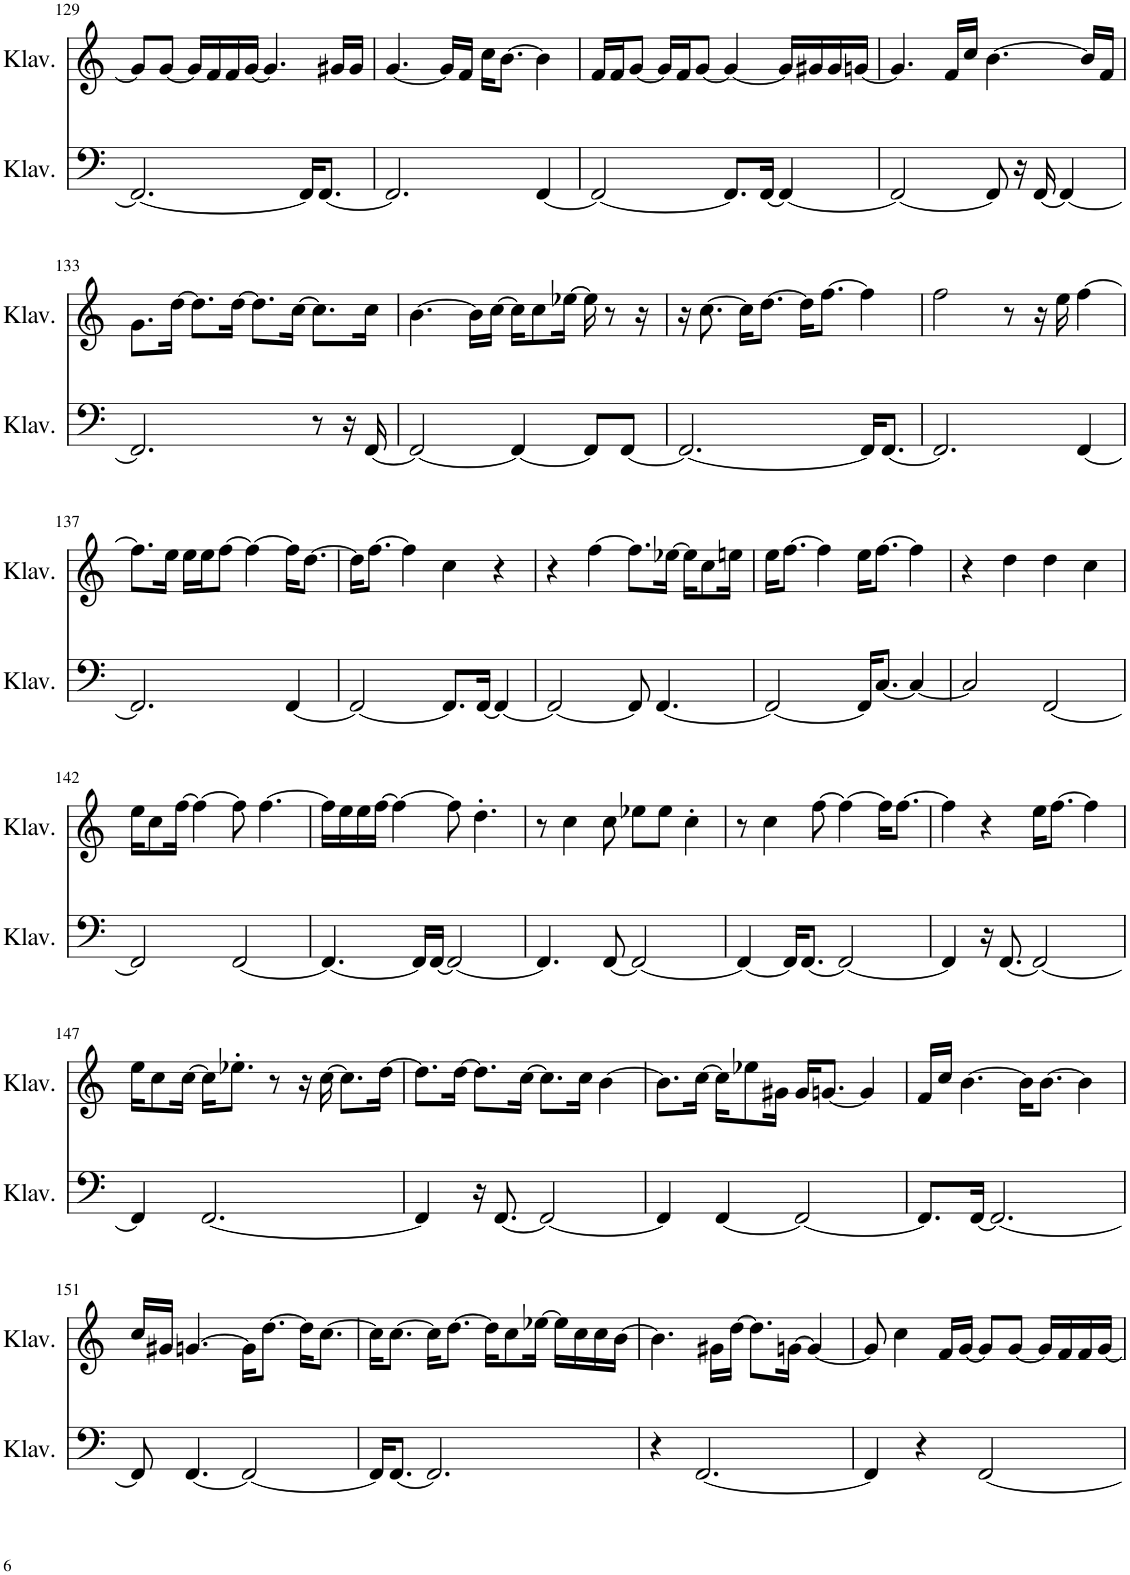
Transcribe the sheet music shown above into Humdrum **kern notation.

**kern	**kern
*part2	*part1
*staff2	*staff1
*I"Klavier	*I"Klavier
*I'Klav.	*I'Klav.
!!LO:PB:g=z
*clefF4	*clefG2
*k[]	*k[]
*M4/4	*M4/4
=129	=129
2.FF/_	8g/L]
.	[8g/J
.	16g/LL]
.	16f/
.	16f/
.	[16g/JJ
.	4.g/]
16FF/KL]	.
[8.FF/J	.
.	16g#X/LL
.	16g#/JJ
=130	=130
2.FF/]	[4.g/
.	16g/LL]
.	16f/JJ
.	16cc\KL
.	[8.b\J
[4FF/	4b\]
=131	=131
2FF/_	16f/LL
.	16f/J
.	[8g/J
.	16g/LL]
.	16f/J
.	[8g/J
8.FF/L]	4g/_
[16FF/Jk	.
4FF/_	16g/LL]
.	16g#X/
.	16g#/
.	[16gn/JJ
=132	=132
2FF/_	4.g/]
.	16f/LL
.	16cc/JJ
8FF/]	[4.b\
16r	.
[16FF/	.
4FF/_	.
.	16b/LL]
.	16f/JJ
!!LO:LB:g=z
=133	=133
2.FF/]	8.g\L
.	[16dd\Jk
.	8.dd\L]
.	[16dd\Jk
.	8.dd\L]
.	[16cc\Jk
8r	8.cc\L]
16r	.
[16FF/	16cc\Jk
=134	=134
2FF/_	[4.b\
.	16b\LL]
.	[16cc\JJ
4FF/_	16cc\KL]
.	8cc\
.	[16ee-X\Jk
8FF/L]	16ee-\]
.	8r
[8FF/J	.
.	16r
=135	=135
2.FF/_	16r
.	[8.cc\
.	16cc\KL]
.	[8.dd\J
.	16dd\KL]
.	[8.ff\J
16FF/KL]	4ff\]
[8.FF/J	.
=136	=136
2.FF/]	2ff\
.	8r
.	16r
.	16ee\
[4FF/	[4ff\
!!LO:LB:g=z
=137	=137
2.FF/]	8.ff\L]
.	16ee\Jk
.	16ee\LL
.	16ee\J
.	[8ff\J
.	4ff\_
[4FF/	16ff\KL]
.	[8.dd\J
=138	=138
2FF/_	16dd\KL]
.	[8.ff\J
.	4ff\]
8.FF/L]	4cc\
[16FF/Jk	.
4FF/_	4r
=139	=139
2FF/_	4r
.	[4ff\
8FF/]	8.ff\L]
[4.FF/	.
.	[16ee-X\Jk
.	16ee-\KL]
.	8cc\
.	16een\Jk
=140	=140
2FF/_	16ee\KL
.	[8.ff\J
.	4ff\]
16FF/KL]	16ee\KL
[8.C/J	[8.ff\J
4C/_	4ff\]
=141	=141
2C/]	4r
.	4dd\
[2FF/	4dd\
.	4cc\
!!LO:LB:g=z
=142	=142
2FF/]	16ee\KL
.	8cc\
.	[16ff\Jk
.	4ff\_
[2FF/	8ff\]
.	[4.ff\
=143	=143
4.FF/_	16ff\LL]
.	16ee\
.	16ee\
.	[16ff\JJ
.	4ff\_
16FF/LL]	.
[16FF/JJ	.
2FF/_	8ff\]
.	4.dd'\
=144	=144
4.FF/]	8r
.	4cc\
[8FF/	8cc\
2FF/_	8ee-X\L
.	8ee-\J
.	4cc'\
=145	=145
4FF/_	8r
.	4cc\
16FF/KL]	.
[8.FF/J	.
.	[8ff\
2FF/_	4ff\_
.	16ff\KL]
.	[8.ff\J
=146	=146
4FF/]	4ff\]
16r	4r
[8.FF/	.
2FF/_	16ee\KL
.	[8.ff\J
.	4ff\]
!!LO:LB:g=z
=147	=147
4FF/]	16ee\KL
.	8cc\
.	[16cc\Jk
[2.FF/	16cc\KL]
.	8.ee-X'\J
.	8r
.	16r
.	[16cc\
.	8.cc\L]
.	[16dd\Jk
=148	=148
4FF/]	8.dd\L]
.	[16dd\Jk
16r	8.dd\L]
[8.FF/	.
.	[16cc\Jk
2FF/_	8.cc\L]
.	16cc\Jk
.	[4b\
=149	=149
4FF/]	8.b\L]
.	[16cc\Jk
[4FF/	16cc\KL]
.	8ee-X\
.	16g#X\Jk
2FF/_	16g#/KL
.	[8.gn/J
.	4g/]
=150	=150
8.FF/L]	16f/LL
.	16cc/JJ
.	[4.b\
[16FF/Jk	.
2.FF/_	.
.	16b\KL]
.	[8.b\J
.	4b\]
!!LO:LB:g=z
=151	=151
8FF/]	16cc/LL
.	16g#X/JJ
[4.FF/	[4.gn/
2FF/_	16g\KL]
.	[8.dd\J
.	16dd\KL]
.	[8.cc\J
=152	=152
16FF/KL]	16cc\KL]
[8.FF/J	[8.cc\J
2.FF/]	16cc\KL]
.	[8.dd\J
.	16dd\KL]
.	8cc\
.	[16ee-X\Jk
.	16ee-\LL]
.	16cc\
.	16cc\
.	[16b\JJ
=153	=153
4r	4.b\]
[2.FF/	.
.	16g#X\LL
.	[16dd\JJ
.	8.dd\L]
.	[16gn\Jk
.	4g/_
=154	=154
4FF/]	8g/]
.	4cc\
4r	.
.	16f/LL
.	[16g/JJ
[2FF/	8g/L]
.	[8g/J
.	16g/LL]
.	16f/
.	16f/
.	[16g/JJ
=	=
*-	*-
